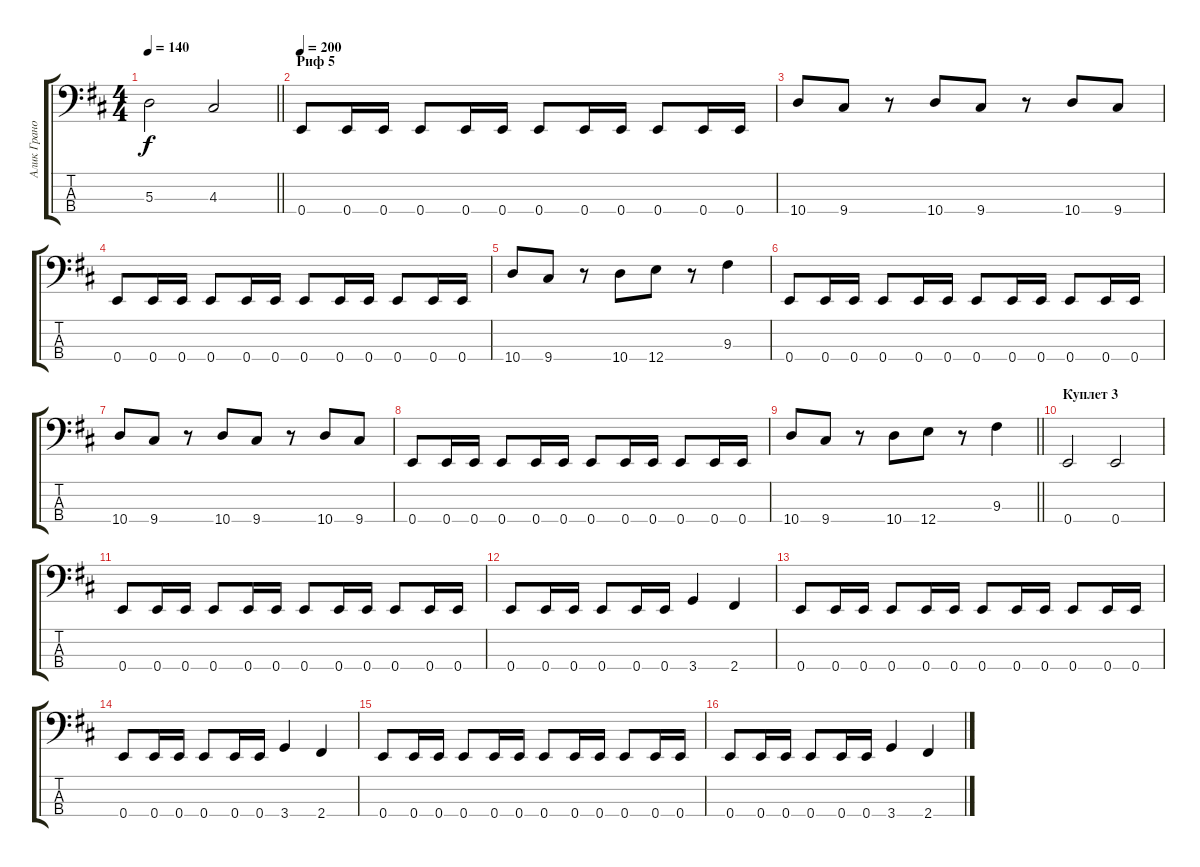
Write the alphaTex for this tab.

\track ("Алик Грановский" "Алик Грано") {instrument electricbassfinger}
\staff {score tabs}
\tuning (G2 D2 A1 E1) {hide}
\ts (4 4)
\tempo 140
\clef f4
\barLineRight lightlight
\ks d
5.3.2{dy f} 4.3.2 |
\section ("" "Риф 5")
\tempo 200
0.4.8 0.4.16 0.4.16 0.4.8 0.4.16 0.4.16 0.4.8 0.4.16 0.4.16 0.4.8 0.4.16 0.4.16 |
10.4.8 9.4.8 r.8 10.4.8{beam merge} 9.4.8 r.8 10.4.8 9.4.8 |
0.4.8 0.4.16 0.4.16 0.4.8 0.4.16 0.4.16 0.4.8 0.4.16 0.4.16 0.4.8 0.4.16 0.4.16 |
10.4.8 9.4.8 r.8 10.4.8{beam merge} 12.4.8 r.8 9.3.4 |
0.4.8 0.4.16 0.4.16 0.4.8 0.4.16 0.4.16 0.4.8 0.4.16 0.4.16 0.4.8 0.4.16 0.4.16 |
10.4.8 9.4.8 r.8 10.4.8{beam merge} 9.4.8 r.8 10.4.8 9.4.8 |
0.4.8 0.4.16 0.4.16 0.4.8 0.4.16 0.4.16 0.4.8 0.4.16 0.4.16 0.4.8 0.4.16 0.4.16 |
\barLineRight lightlight
10.4.8 9.4.8 r.8 10.4.8{beam merge} 12.4.8 r.8 9.3.4 |
\section ("" "Куплет 3")
0.4.2 0.4.2 |
0.4.8 0.4.16 0.4.16 0.4.8 0.4.16 0.4.16 0.4.8 0.4.16 0.4.16 0.4.8 0.4.16 0.4.16 |
0.4.8 0.4.16 0.4.16 0.4.8 0.4.16 0.4.16 3.4.4 2.4.4 |
0.4.8 0.4.16 0.4.16 0.4.8 0.4.16 0.4.16 0.4.8 0.4.16 0.4.16 0.4.8 0.4.16 0.4.16 |
0.4.8 0.4.16 0.4.16 0.4.8 0.4.16 0.4.16 3.4.4 2.4.4 |
0.4.8 0.4.16 0.4.16 0.4.8 0.4.16 0.4.16 0.4.8 0.4.16 0.4.16 0.4.8 0.4.16 0.4.16 |
0.4.8 0.4.16 0.4.16 0.4.8 0.4.16 0.4.16 3.4.4 2.4.4
